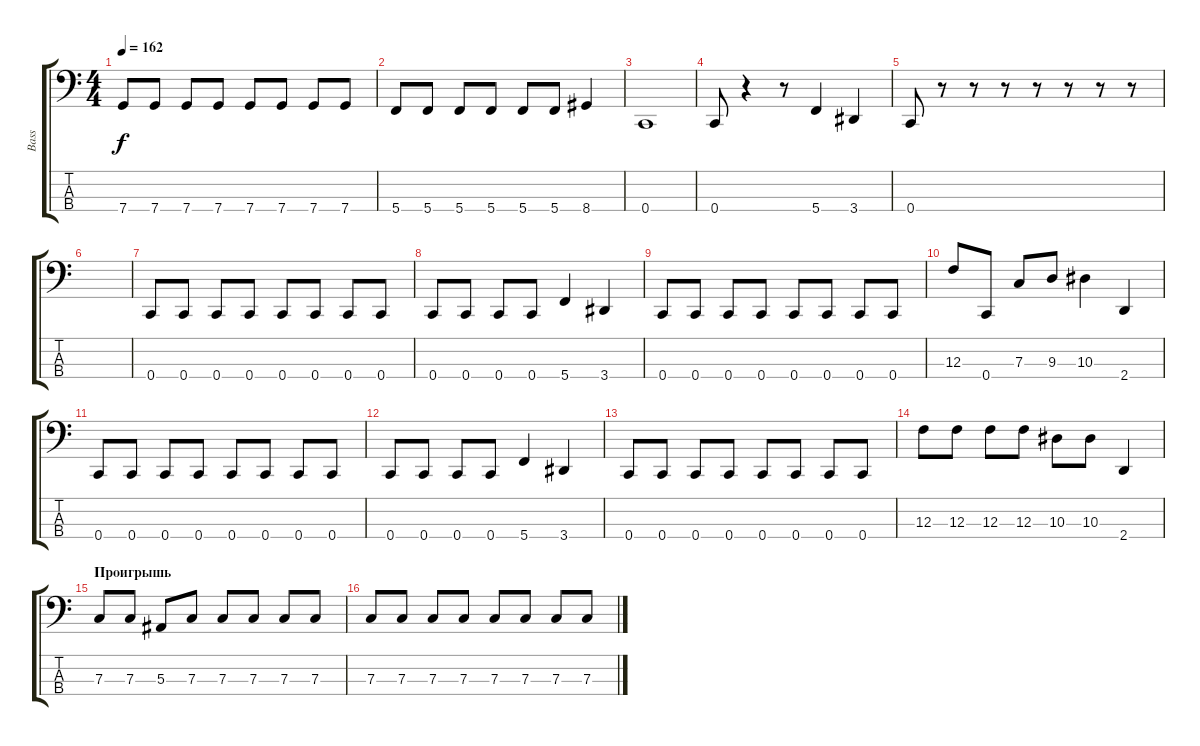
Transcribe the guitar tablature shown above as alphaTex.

\track ("Bass" "Bass") {instrument electricbasspick}
\staff {score tabs}
\tuning (Eb2 Bb1 F1 C1) {hide}
\ts (4 4)
\tempo 162
\clef f4
\ks c
7.4.8{dy f} 7.4.8 7.4.8 7.4.8 7.4.8 7.4.8 7.4.8 7.4.8 |
5.4.8 5.4.8 5.4.8 5.4.8 5.4.8 5.4.8 8.4.4 |
0.4.1 |
0.4.8 r.4 r.8 5.4.4 3.4.4 |
0.4.8 r.8 r.8 r.8 r.8 r.8 r.8 r.8 |
|
0.4.8 0.4.8 0.4.8 0.4.8 0.4.8 0.4.8 0.4.8 0.4.8 |
0.4.8 0.4.8 0.4.8 0.4.8 5.4.4 3.4.4 |
0.4.8 0.4.8 0.4.8 0.4.8 0.4.8 0.4.8 0.4.8 0.4.8 |
12.3.8 0.4.8 7.3.8 9.3.8 10.3.4 2.4.4 |
0.4.8 0.4.8 0.4.8 0.4.8 0.4.8 0.4.8 0.4.8 0.4.8 |
0.4.8 0.4.8 0.4.8 0.4.8 5.4.4 3.4.4 |
0.4.8 0.4.8 0.4.8 0.4.8 0.4.8 0.4.8 0.4.8 0.4.8 |
12.3.8 12.3.8 12.3.8 12.3.8 10.3.8 10.3.8 2.4.4 |
\section ("" "Проигрышь")
7.3.8 7.3.8 5.3.8 7.3.8 7.3.8 7.3.8 7.3.8 7.3.8 |
7.3.8 7.3.8 7.3.8 7.3.8 7.3.8 7.3.8 7.3.8 7.3.8
